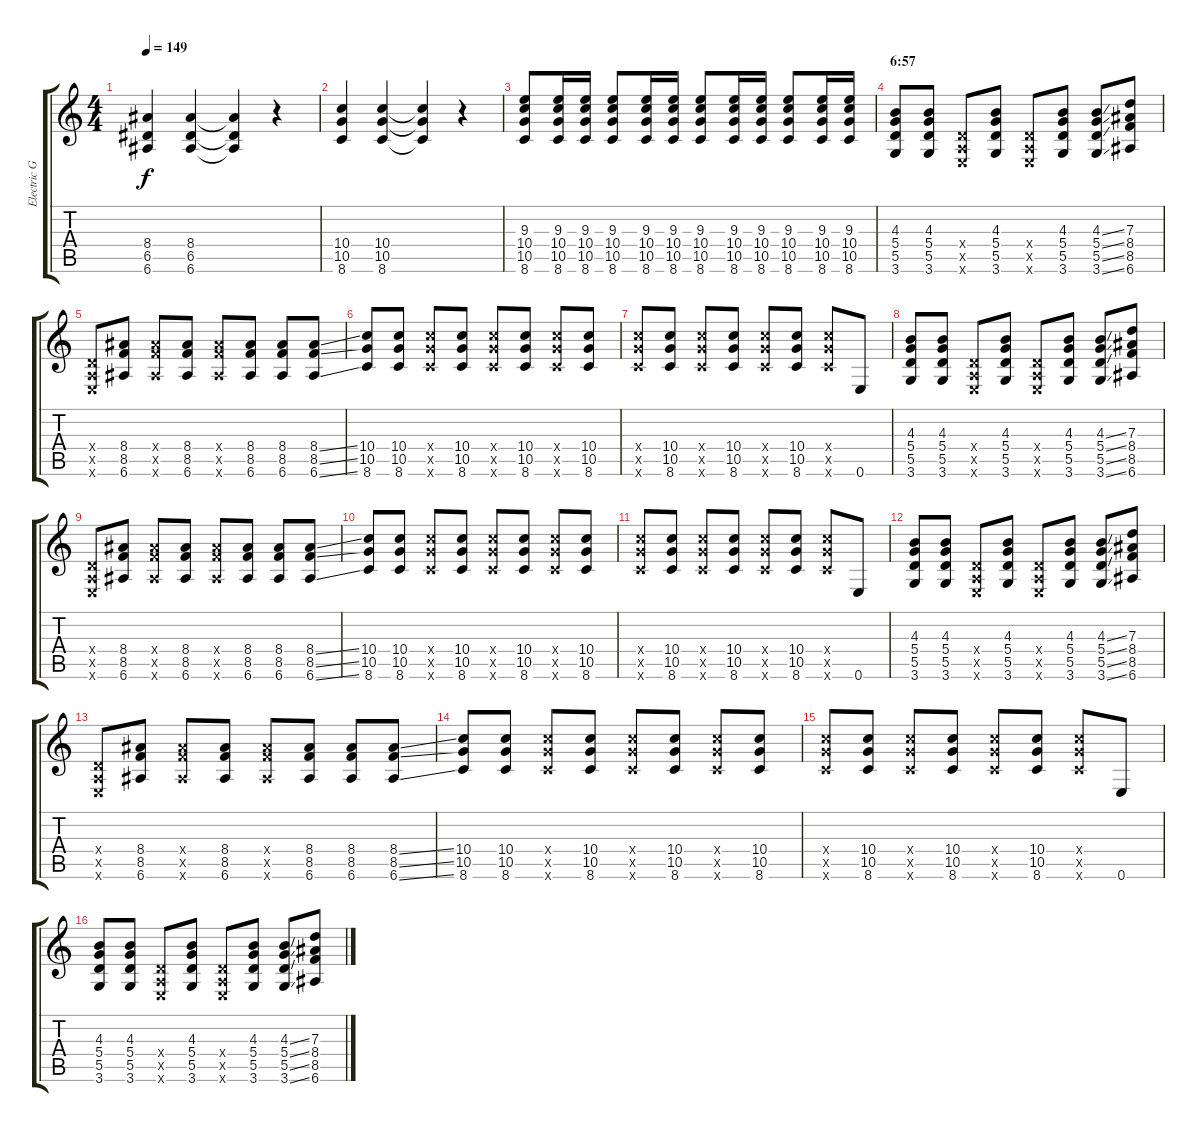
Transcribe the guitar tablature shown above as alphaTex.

\track ("Electric Guitar 2" "Electric G") {instrument electricguitarclean}
\staff {score tabs}
\tuning (E4 B3 G3 D3 A2 E2) {hide}
\ts (4 4)
\tempo 149
\clef g2
\ks c
(8.4 6.5 6.6).4{dy f} (8.4 6.5 6.6).4 (8.4{t} 6.5{t} 6.6{t}).4 r.4 |
(10.4 10.5 8.6).4 (10.4 10.5 8.6).4 (10.4{t} 10.5{t} 8.6{t}).4 r.4 |
(9.3 10.4 10.5 8.6).8 (9.3 10.4 10.5 8.6).16 (9.3 10.4 10.5 8.6).16 (9.3 10.4 10.5 8.6).8 (9.3 10.4 10.5 8.6).16 (9.3 10.4 10.5 8.6).16 (9.3 10.4 10.5 8.6).8 (9.3 10.4 10.5 8.6).16 (9.3 10.4 10.5 8.6).16 (9.3 10.4 10.5 8.6).8 (9.3 10.4 10.5 8.6).16 (9.3 10.4 10.5 8.6).16 |
\section ("" "6:57")
(4.3 5.4 5.5 3.6).8 (4.3 5.4 5.5 3.6).8 (0.4{x} 0.5{x} 0.6{x}).8 (4.3 5.4 5.5 3.6).8 (0.4{x} 0.5{x} 0.6{x}).8 (4.3 5.4 5.5 3.6).8 (4.3{ss} 5.4{ss} 5.5{ss} 3.6{ss}).8 (7.3 8.4 8.5 6.6).8 |
(0.4{x} 0.5{x} 0.6{x}).8 (8.4 8.5 6.6).8 (8.4{x} 8.5{x} 6.6{x}).8 (8.4 8.5 6.6).8 (8.4{x} 8.5{x} 6.6{x}).8 (8.4 8.5 6.6).8 (8.4 8.5 6.6).8 (8.4{ss} 8.5{ss} 6.6{ss}).8 |
(10.4 10.5 8.6).8 (10.4 10.5 8.6).8 (10.4{x} 10.5{x} 8.6{x}).8 (10.4 10.5 8.6).8 (10.4{x} 10.5{x} 8.6{x}).8 (10.4 10.5 8.6).8 (10.4{x} 10.5{x} 8.6{x}).8 (10.4 10.5 8.6).8 |
(10.4{x} 10.5{x} 8.6{x}).8 (10.4 10.5 8.6).8 (10.4{x} 10.5{x} 8.6{x}).8 (10.4 10.5 8.6).8 (10.4{x} 10.5{x} 8.6{x}).8 (10.4 10.5 8.6).8 (10.4{x} 10.5{x} 8.6{x}).8 0.6.8 |
(4.3 5.4 5.5 3.6).8 (4.3 5.4 5.5 3.6).8 (0.4{x} 0.5{x} 0.6{x}).8 (4.3 5.4 5.5 3.6).8 (0.4{x} 0.5{x} 0.6{x}).8 (4.3 5.4 5.5 3.6).8 (4.3{ss} 5.4{ss} 5.5{ss} 3.6{ss}).8 (7.3 8.4 8.5 6.6).8 |
(0.4{x} 0.5{x} 0.6{x}).8 (8.4 8.5 6.6).8 (8.4{x} 8.5{x} 6.6{x}).8 (8.4 8.5 6.6).8 (8.4{x} 8.5{x} 6.6{x}).8 (8.4 8.5 6.6).8 (8.4 8.5 6.6).8 (8.4{ss} 8.5{ss} 6.6{ss}).8 |
(10.4 10.5 8.6).8 (10.4 10.5 8.6).8 (10.4{x} 10.5{x} 8.6{x}).8 (10.4 10.5 8.6).8 (10.4{x} 10.5{x} 8.6{x}).8 (10.4 10.5 8.6).8 (10.4{x} 10.5{x} 8.6{x}).8 (10.4 10.5 8.6).8 |
(10.4{x} 10.5{x} 8.6{x}).8 (10.4 10.5 8.6).8 (10.4{x} 10.5{x} 8.6{x}).8 (10.4 10.5 8.6).8 (10.4{x} 10.5{x} 8.6{x}).8 (10.4 10.5 8.6).8 (10.4{x} 10.5{x} 8.6{x}).8 0.6.8 |
(4.3 5.4 5.5 3.6).8 (4.3 5.4 5.5 3.6).8 (0.4{x} 0.5{x} 0.6{x}).8 (4.3 5.4 5.5 3.6).8 (0.4{x} 0.5{x} 0.6{x}).8 (4.3 5.4 5.5 3.6).8 (4.3{ss} 5.4{ss} 5.5{ss} 3.6{ss}).8 (7.3 8.4 8.5 6.6).8 |
(0.4{x} 0.5{x} 0.6{x}).8 (8.4 8.5 6.6).8 (8.4{x} 8.5{x} 6.6{x}).8 (8.4 8.5 6.6).8 (8.4{x} 8.5{x} 6.6{x}).8 (8.4 8.5 6.6).8 (8.4 8.5 6.6).8 (8.4{ss} 8.5{ss} 6.6{ss}).8 |
(10.4 10.5 8.6).8 (10.4 10.5 8.6).8 (10.4{x} 10.5{x} 8.6{x}).8 (10.4 10.5 8.6).8 (10.4{x} 10.5{x} 8.6{x}).8 (10.4 10.5 8.6).8 (10.4{x} 10.5{x} 8.6{x}).8 (10.4 10.5 8.6).8 |
(10.4{x} 10.5{x} 8.6{x}).8 (10.4 10.5 8.6).8 (10.4{x} 10.5{x} 8.6{x}).8 (10.4 10.5 8.6).8 (10.4{x} 10.5{x} 8.6{x}).8 (10.4 10.5 8.6).8 (10.4{x} 10.5{x} 8.6{x}).8 0.6.8 |
(4.3 5.4 5.5 3.6).8 (4.3 5.4 5.5 3.6).8 (0.4{x} 0.5{x} 0.6{x}).8 (4.3 5.4 5.5 3.6).8 (0.4{x} 0.5{x} 0.6{x}).8 (4.3 5.4 5.5 3.6).8 (4.3{ss} 5.4{ss} 5.5{ss} 3.6{ss}).8 (7.3 8.4 8.5 6.6).8
